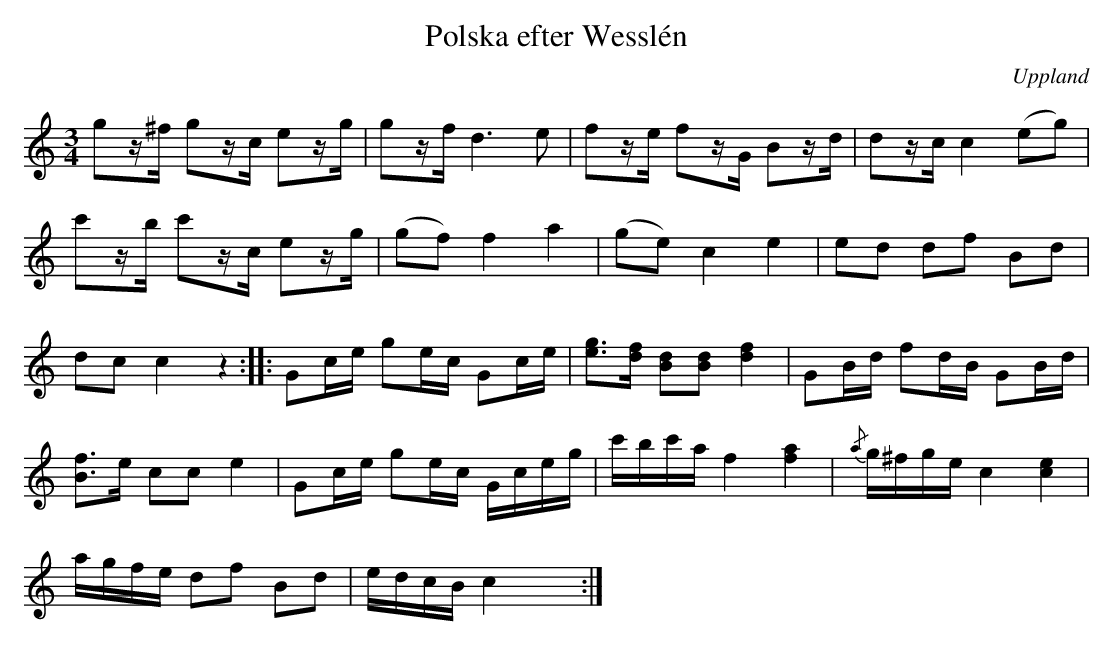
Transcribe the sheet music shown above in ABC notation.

X:1
T:Polska efter Wesslén
O:Uppland
M:3/4
L:1/16
K:C
g2z^f g2zc e2zg | g2zf d4>e4 | f2ze f2zG B2zd | d2zc c4 (e2g2) |
c'2zb c'2zc e2zg | (g2f2) f4 a4 | (g2e2) c4 e4 | e2d2 d2f2 B2d2 |
d2c2 c4 z4 :: G2ce g2ec G2ce | [e3g3][fd] [d2B2][B2d2] [f4d4] | G2Bd f2dB G2Bd |
[f3B3]e c2c2 e4 | G2ce g2ec Gceg | c'bc'a f4 [a4f4] | {/a}g^fge c4 [e4c4] |
agfe d2f2 B2d2 | edcB c4 x4 :|
